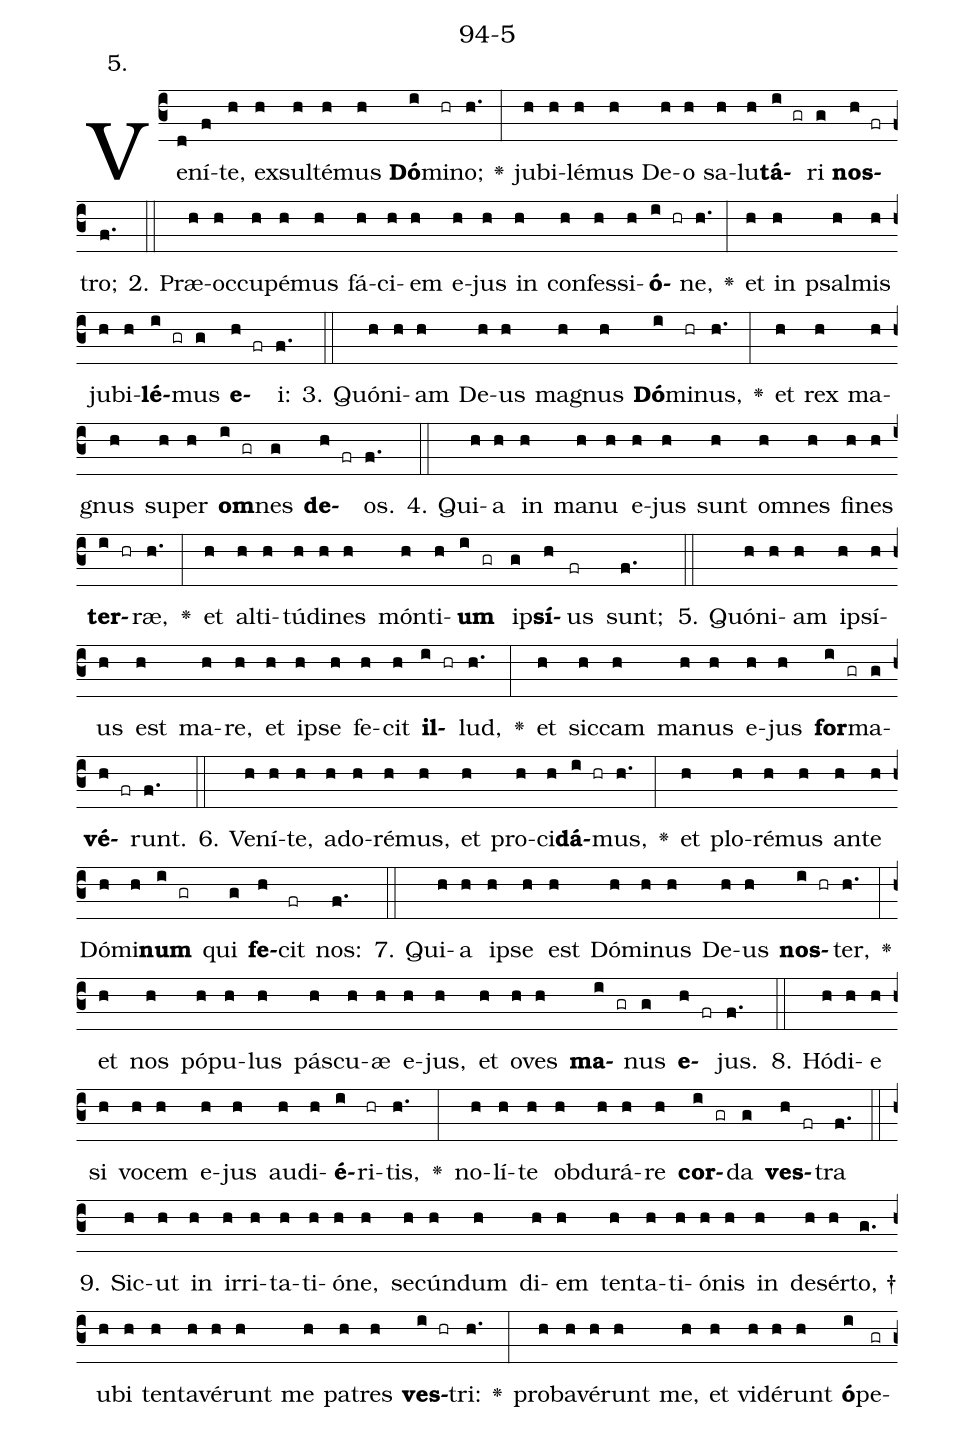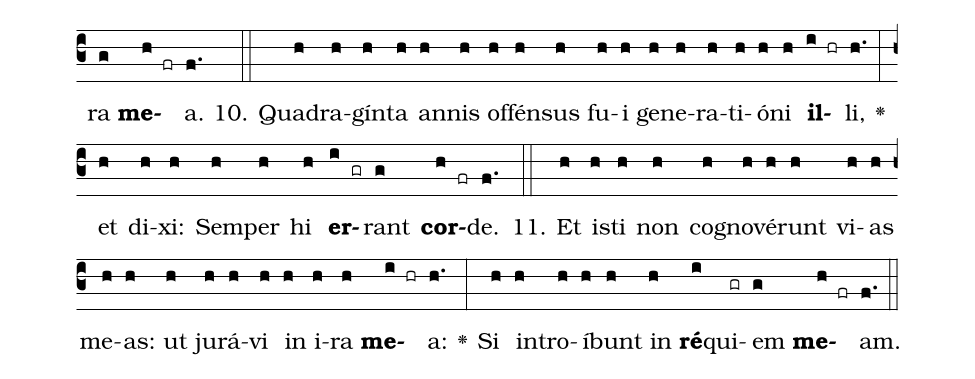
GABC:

name: 94-5;
annotation: 5.;
%%
(c3)Ve(d)ní(f)te,(h) ex(h)sul(h)té(h)mus(h) <b>Dó</b>(i)mi(hr)no;(h.) <v>\greheightstar</v>(:) ju(h)bi(h)lé(h)mus(h) De(h)o(h) sa(h)lu(h)<b>tá</b>(i gr)ri(g) <b>nos</b>(h fr)tro;(f.) (::)
2. Præ(h)oc(h)cu(h)pé(h)mus(h) fá(h)ci(h)em(h) e(h)jus(h) in(h) con(h)fes(h)si(h)<b>ó</b>(i hr)ne,(h.) <v>\greheightstar</v>(:) et(h) in(h) psal(h)mis(h) ju(h)bi(h)<b>lé</b>(i gr)mus(g) <b>e</b>(h fr)i:(f.) (::)
3. Quón(h)i(h)am(h) De(h)us(h) ma(h)gnus(h) <b>Dó</b>(i)mi(hr)nus,(h.) <v>\greheightstar</v>(:) et(h) rex(h) ma(h)gnus(h) su(h)per(h) <b>om</b>(i gr)nes(g) <b>de</b>(h fr)os.(f.) (::)
4. Qui(h)a(h) in(h) ma(h)nu(h) e(h)jus(h) sunt(h) om(h)nes(h) fi(h)nes(h) <b>ter</b>(i hr)ræ,(h.) <v>\greheightstar</v>(:) et(h) al(h)ti(h)tú(h)di(h)nes(h) món(h)ti(h)<b>um</b>(i gr) ip(g)<b>sí</b>(h)us(fr) sunt;(f.) (::)
5. Quón(h)i(h)am(h) ip(h)sí(h)us(h) est(h) ma(h)re,(h) et(h) ip(h)se(h) fe(h)cit(h) <b>il</b>(i hr)lud,(h.) <v>\greheightstar</v>(:) et(h) sic(h)cam(h) ma(h)nus(h) e(h)jus(h) <b>for</b>(i gr)ma(g)<b>vé</b>(h fr)runt.(f.) (::)
6. Ve(h)ní(h)te,(h) ad(h)o(h)ré(h)mus,(h) et(h) pro(h)ci(h)<b>dá</b>(i hr)mus,(h.) <v>\greheightstar</v>(:) et(h) plo(h)ré(h)mus(h) an(h)te(h) Dó(h)mi(h)<b>num</b>(i gr) qui(g) <b>fe</b>(h)cit(fr) nos:(f.) (::)
7. Qui(h)a(h) ip(h)se(h) est(h) Dó(h)mi(h)nus(h) De(h)us(h) <b>nos</b>(i hr)ter,(h.) <v>\greheightstar</v>(:) et(h) nos(h) pó(h)pu(h)lus(h) pás(h)cu(h)æ(h) e(h)jus,(h) et(h) o(h)ves(h) <b>ma</b>(i gr)nus(g) <b>e</b>(h fr)jus.(f.) (::)
8. Hó(h)di(h)e(h) si(h) vo(h)cem(h) e(h)jus(h) au(h)di(h)<b>é</b>(i)ri(hr)tis,(h.) <v>\greheightstar</v>(:) no(h)lí(h)te(h) ob(h)du(h)rá(h)re(h) <b>cor</b>(i gr)da(g) <b>ves</b>(h fr)tra(f.) (::)
9. Sic(h)ut(h) in(h) ir(h)ri(h)ta(h)ti(h)ó(h)ne,(h) se(h)cún(h)dum(h) di(h)em(h) ten(h)ta(h)ti(h)ó(h)nis(h) in(h) de(h)sér(h)to, †(g.) u(h)bi(h) ten(h)ta(h)vé(h)runt(h) me(h) pa(h)tres(h) <b>ves</b>(i hr)tri:(h.) <v>\greheightstar</v>(:) pro(h)ba(h)vé(h)runt(h) me,(h) et(h) vi(h)dé(h)runt(h) <b>ó</b>(i)pe(gr)ra(g) <b>me</b>(h fr)a.(f.) (::)
10. Qua(h)dra(h)gín(h)ta(h) an(h)nis(h) of(h)fén(h)sus(h) fu(h)i(h) ge(h)ne(h)ra(h)ti(h)ó(h)ni(h) <b>il</b>(i hr)li,(h.) <v>\greheightstar</v>(:) et(h) di(h)xi:(h) Sem(h)per(h) hi(h) <b>er</b>(i gr)rant(g) <b>cor</b>(h fr)de.(f.) (::)
11. Et(h) is(h)ti(h) non(h) co(h)gno(h)vé(h)runt(h) vi(h)as(h) me(h)as:(h) ut(h) ju(h)rá(h)vi(h) in(h) i(h)ra(h) <b>me</b>(i hr)a:(h.) <v>\greheightstar</v>(:) Si(h) in(h)tro(h)í(h)bunt(h) in(h) <b>ré</b>(i)qui(gr)em(g) <b>me</b>(h fr)am.(f.) (::)
